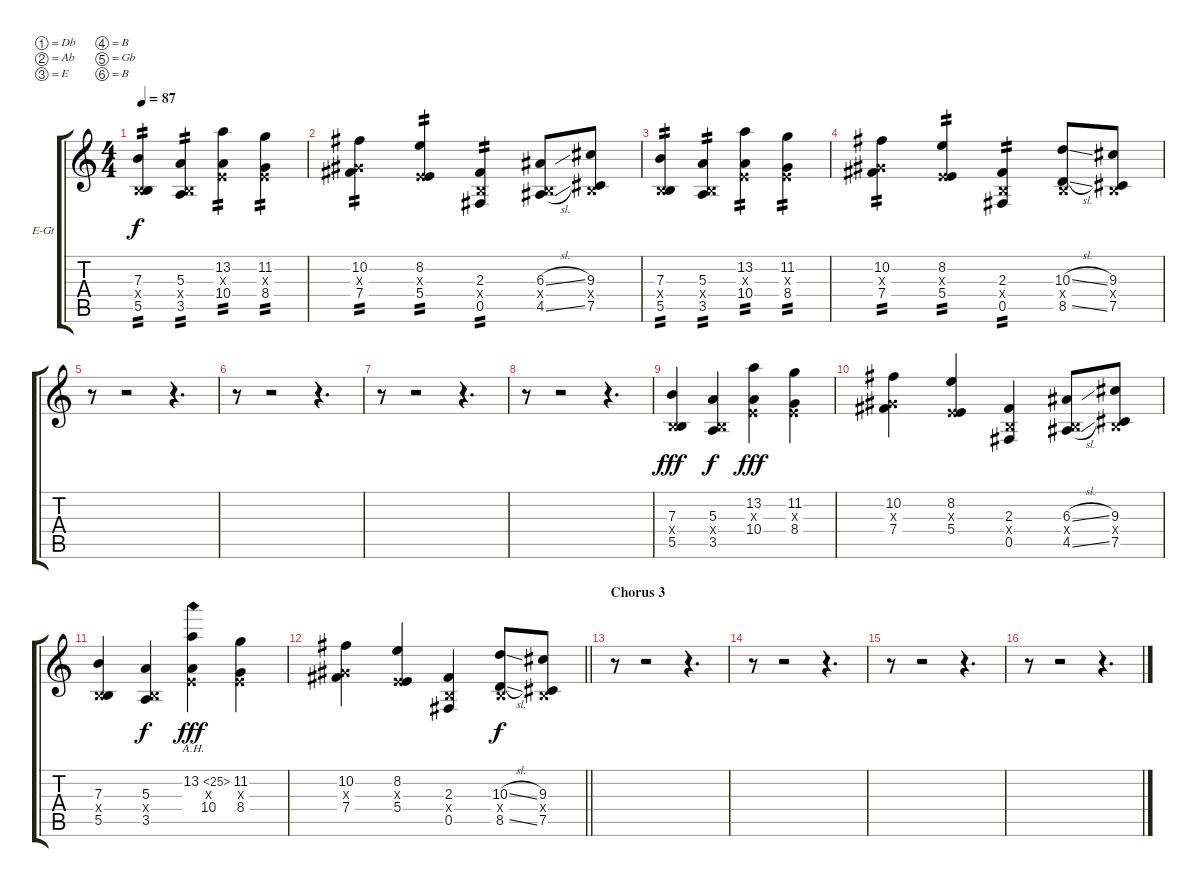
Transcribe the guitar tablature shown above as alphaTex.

\bracketExtendMode groupsimilarinstruments
\firstSystemTrackNameOrientation horizontal
\otherSystemsTrackNameOrientation horizontal
\track ("Guitar 2" "E-Gt") {instrument distortionguitar}
\staff {score tabs}
\tuning (Db4 Ab3 E3 B2 Gb2 B1)
\ts (4 4)
\tempo 87
\clef g2
\ks c
(7.3 0.4{x} 5.5).4{tp 2 dy f} (5.3 0.4{x} 3.5).4{tp 2} (13.2 0.3{x} 10.4).4{tp 2} (11.2 0.3{x} 8.4).4{tp 2} |
(10.2 4.3{x} 7.4).4{tp 2} (8.2 0.3{x} 5.4).4{tp 2} (2.3 0.4{x} 0.5).4{tp 2} (6.3{sl} 0.4{x} 4.5{sl}).8 (9.3 0.4{x} 7.5).8 |
(7.3 0.4{x} 5.5).4{tp 2} (5.3 0.4{x} 3.5).4{tp 2} (13.2 0.3{x} 10.4).4{tp 2} (11.2 0.3{x} 8.4).4{tp 2} |
(10.2 4.3{x} 7.4).4{tp 2} (8.2 0.3{x} 5.4).4{tp 2} (2.3 0.4{x} 0.5).4{tp 2} (10.3{sl} 0.4{x} 8.5{sl}).8 (9.3 0.4{x} 7.5).8 |
r.8 r.2 r.4{d} |
r.8 r.2 r.4{d} |
r.8 r.2 r.4{d} |
r.8 r.2 r.4{d} |
(7.3 0.4{x} 5.5).4{dy fff} (5.3 0.4{x} 3.5).4{dy f} (13.2 0.3{x} 10.4).4{dy fff} (11.2 0.3{x} 8.4).4 |
(10.2 4.3{x} 7.4).4 (8.2 0.3{x} 5.4).4 (2.3 0.4{x} 0.5).4 (6.3{sl} 0.4{x} 4.5{sl}).8 (9.3 0.4{x} 7.5).8 |
(7.3 0.4{x} 5.5).4 (5.3 0.4{x} 3.5).4{dy f} (13.2{ah 12} 0.3{x} 10.4).4{dy fff} (11.2 0.3{x} 8.4).4 |
\barLineRight lightlight
(10.2 4.3{x} 7.4).4 (8.2 0.3{x} 5.4).4 (2.3 0.4{x} 0.5).4 (10.3{sl} 0.4{x} 8.5{sl}).8{dy f} (9.3 0.4{x} 7.5).8 |
\section ("" "Chorus 3")
r.8 r.2 r.4{d} |
r.8 r.2 r.4{d} |
r.8 r.2 r.4{d} |
r.8 r.2 r.4{d}
